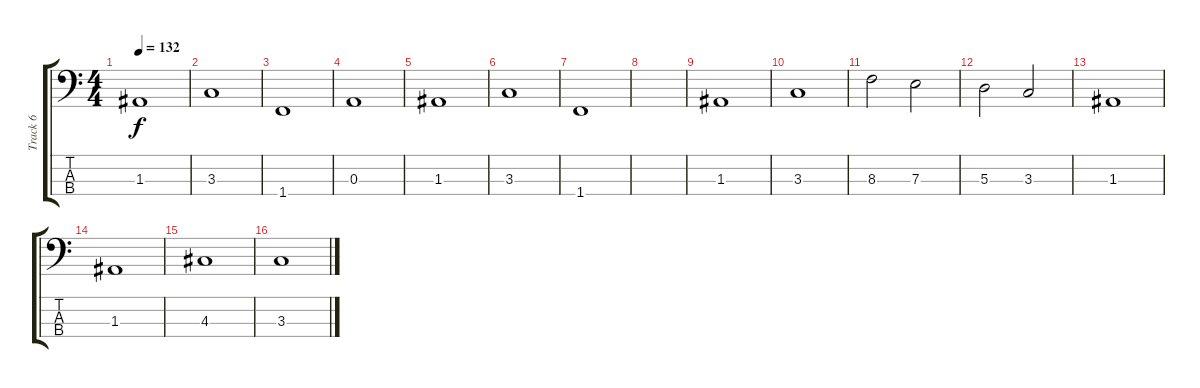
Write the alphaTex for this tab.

\track ("Track 6" "Track 6") {instrument electricbassfinger}
\staff {score tabs}
\tuning (G2 D2 A1 E1) {hide}
\ts (4 4)
\tempo 132
\clef f4
\ks c
1.3.1{dy f} |
3.3.1 |
1.4.1 |
0.3.1 |
1.3.1 |
3.3.1 |
1.4.1 |
|
1.3.1 |
3.3.1 |
8.3.2 7.3.2 |
5.3.2 3.3.2 |
1.3.1 |
1.3.1 |
4.3.1 |
3.3.1
